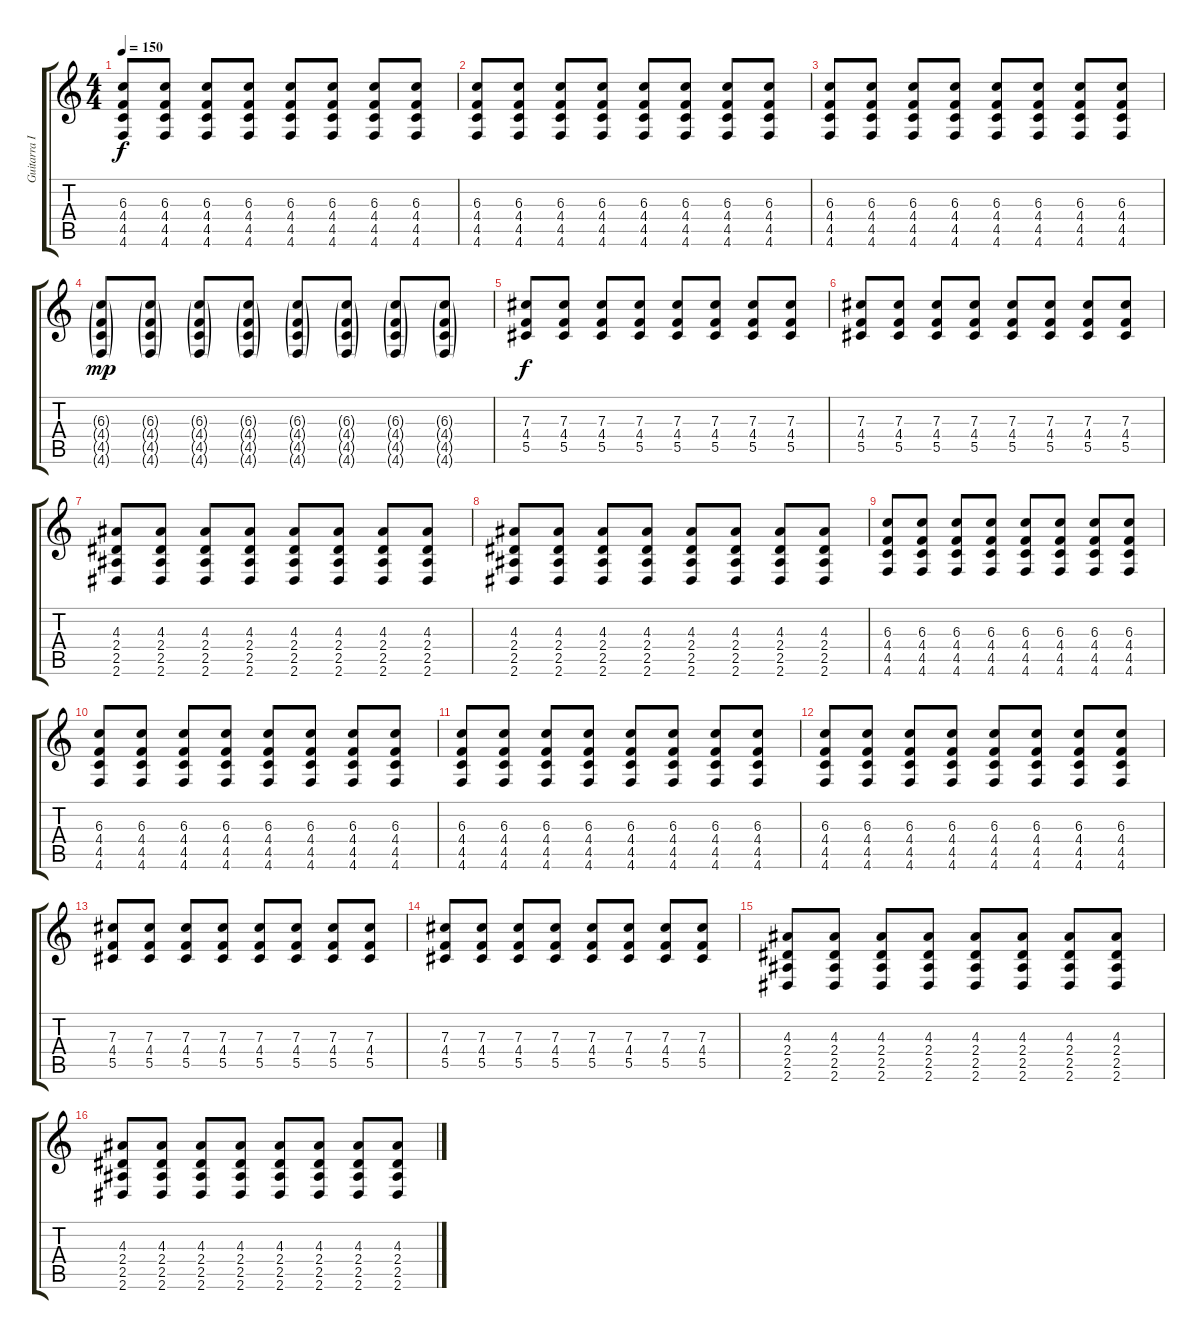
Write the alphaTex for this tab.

\track ("Guitarra II" "Guitarra I") {instrument distortionguitar}
\staff {score tabs}
\tuning (Eb4 Bb3 Gb3 Db3 Ab2 Db2) {hide}
\ts (4 4)
\tempo 150
\clef g2
\ks c
(6.3 4.4 4.5 4.6).8{dy f} (6.3 4.4 4.5 4.6).8 (6.3 4.4 4.5 4.6).8 (6.3 4.4 4.5 4.6).8 (6.3 4.4 4.5 4.6).8 (6.3 4.4 4.5 4.6).8 (6.3 4.4 4.5 4.6).8 (6.3 4.4 4.5 4.6).8 |
(6.3 4.4 4.5 4.6).8 (6.3 4.4 4.5 4.6).8 (6.3 4.4 4.5 4.6).8 (6.3 4.4 4.5 4.6).8 (6.3 4.4 4.5 4.6).8 (6.3 4.4 4.5 4.6).8 (6.3 4.4 4.5 4.6).8 (6.3 4.4 4.5 4.6).8 |
(6.3 4.4 4.5 4.6).8 (6.3 4.4 4.5 4.6).8 (6.3 4.4 4.5 4.6).8 (6.3 4.4 4.5 4.6).8 (6.3 4.4 4.5 4.6).8 (6.3 4.4 4.5 4.6).8 (6.3 4.4 4.5 4.6).8 (6.3 4.4 4.5 4.6).8 |
(6.3{g} 4.4{g} 4.5{g} 4.6{g}).8{dy mp} (6.3{g} 4.4{g} 4.5{g} 4.6{g}).8 (6.3{g} 4.4{g} 4.5{g} 4.6{g}).8 (6.3{g} 4.4{g} 4.5{g} 4.6{g}).8 (6.3{g} 4.4{g} 4.5{g} 4.6{g}).8 (6.3{g} 4.4{g} 4.5{g} 4.6{g}).8 (6.3{g} 4.4{g} 4.5{g} 4.6{g}).8 (6.3{g} 4.4{g} 4.5{g} 4.6{g}).8 |
(7.3 4.4 5.5).8{dy f} (7.3 4.4 5.5).8 (7.3 4.4 5.5).8 (7.3 4.4 5.5).8 (7.3 4.4 5.5).8 (7.3 4.4 5.5).8 (7.3 4.4 5.5).8 (7.3 4.4 5.5).8 |
(7.3 4.4 5.5).8 (7.3 4.4 5.5).8 (7.3 4.4 5.5).8 (7.3 4.4 5.5).8 (7.3 4.4 5.5).8 (7.3 4.4 5.5).8 (7.3 4.4 5.5).8 (7.3 4.4 5.5).8 |
(4.3 2.4 2.5 2.6).8 (4.3 2.4 2.5 2.6).8 (4.3 2.4 2.5 2.6).8 (4.3 2.4 2.5 2.6).8 (4.3 2.4 2.5 2.6).8 (4.3 2.4 2.5 2.6).8 (4.3 2.4 2.5 2.6).8 (4.3 2.4 2.5 2.6).8 |
(4.3 2.4 2.5 2.6).8 (4.3 2.4 2.5 2.6).8 (4.3 2.4 2.5 2.6).8 (4.3 2.4 2.5 2.6).8 (4.3 2.4 2.5 2.6).8 (4.3 2.4 2.5 2.6).8 (4.3 2.4 2.5 2.6).8 (4.3 2.4 2.5 2.6).8 |
(6.3 4.4 4.5 4.6).8 (6.3 4.4 4.5 4.6).8 (6.3 4.4 4.5 4.6).8 (6.3 4.4 4.5 4.6).8 (6.3 4.4 4.5 4.6).8 (6.3 4.4 4.5 4.6).8 (6.3 4.4 4.5 4.6).8 (6.3 4.4 4.5 4.6).8 |
(6.3 4.4 4.5 4.6).8 (6.3 4.4 4.5 4.6).8 (6.3 4.4 4.5 4.6).8 (6.3 4.4 4.5 4.6).8 (6.3 4.4 4.5 4.6).8 (6.3 4.4 4.5 4.6).8 (6.3 4.4 4.5 4.6).8 (6.3 4.4 4.5 4.6).8 |
(6.3 4.4 4.5 4.6).8 (6.3 4.4 4.5 4.6).8 (6.3 4.4 4.5 4.6).8 (6.3 4.4 4.5 4.6).8 (6.3 4.4 4.5 4.6).8 (6.3 4.4 4.5 4.6).8 (6.3 4.4 4.5 4.6).8 (6.3 4.4 4.5 4.6).8 |
(6.3 4.4 4.5 4.6).8 (6.3 4.4 4.5 4.6).8 (6.3 4.4 4.5 4.6).8 (6.3 4.4 4.5 4.6).8 (6.3 4.4 4.5 4.6).8 (6.3 4.4 4.5 4.6).8 (6.3 4.4 4.5 4.6).8 (6.3 4.4 4.5 4.6).8 |
(7.3 4.4 5.5).8 (7.3 4.4 5.5).8 (7.3 4.4 5.5).8 (7.3 4.4 5.5).8 (7.3 4.4 5.5).8 (7.3 4.4 5.5).8 (7.3 4.4 5.5).8 (7.3 4.4 5.5).8 |
(7.3 4.4 5.5).8 (7.3 4.4 5.5).8 (7.3 4.4 5.5).8 (7.3 4.4 5.5).8 (7.3 4.4 5.5).8 (7.3 4.4 5.5).8 (7.3 4.4 5.5).8 (7.3 4.4 5.5).8 |
(4.3 2.4 2.5 2.6).8 (4.3 2.4 2.5 2.6).8 (4.3 2.4 2.5 2.6).8 (4.3 2.4 2.5 2.6).8 (4.3 2.4 2.5 2.6).8 (4.3 2.4 2.5 2.6).8 (4.3 2.4 2.5 2.6).8 (4.3 2.4 2.5 2.6).8 |
(4.3 2.4 2.5 2.6).8 (4.3 2.4 2.5 2.6).8 (4.3 2.4 2.5 2.6).8 (4.3 2.4 2.5 2.6).8 (4.3 2.4 2.5 2.6).8 (4.3 2.4 2.5 2.6).8 (4.3 2.4 2.5 2.6).8 (4.3 2.4 2.5 2.6).8
